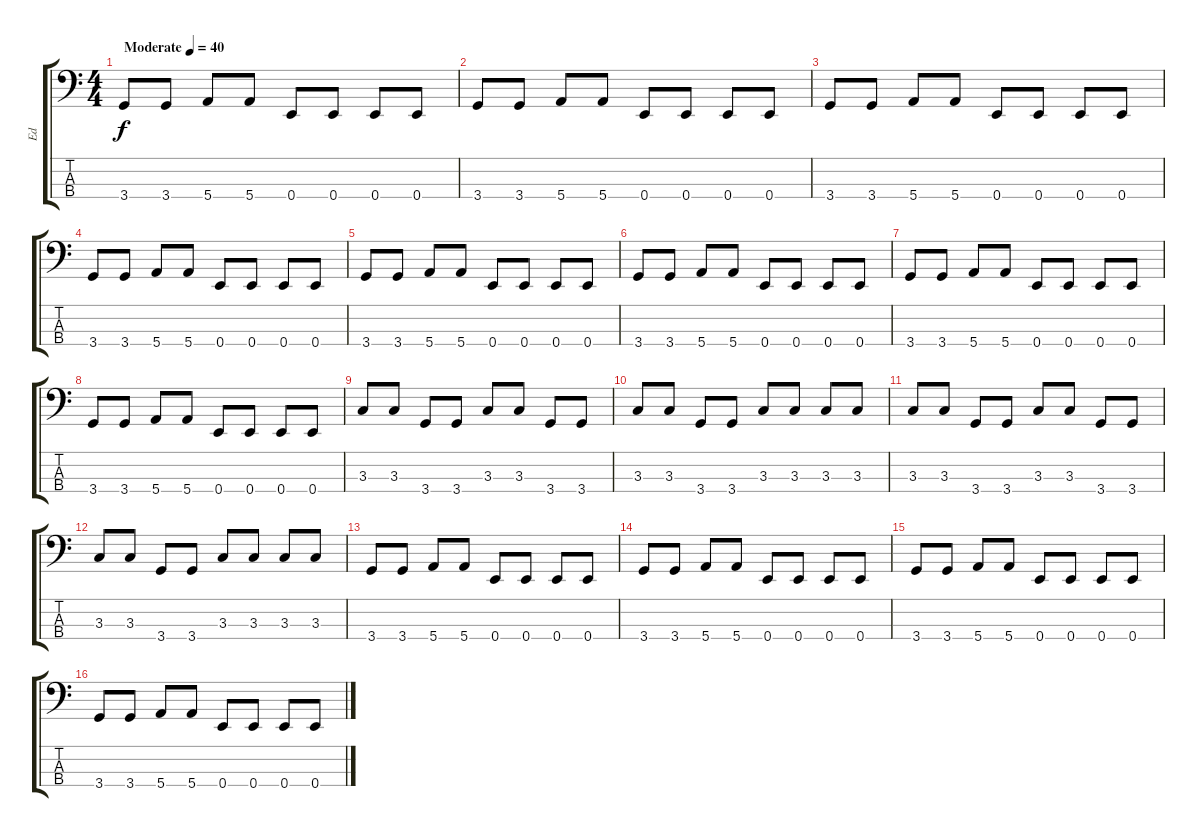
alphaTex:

\track ("Ed" "Ed") {instrument electricbassfinger}
\staff {score tabs}
\tuning (G2 D2 A1 E1) {hide}
\ts (4 4)
\tempo (40 "Moderate")
\clef f4
\ks c
3.4.8{dy f instrument electricbassfinger} 3.4.8 5.4.8 5.4.8 0.4.8 0.4.8 0.4.8 0.4.8 |
3.4.8 3.4.8 5.4.8 5.4.8 0.4.8 0.4.8 0.4.8 0.4.8 |
3.4.8 3.4.8 5.4.8 5.4.8 0.4.8 0.4.8 0.4.8 0.4.8 |
3.4.8 3.4.8 5.4.8 5.4.8 0.4.8 0.4.8 0.4.8 0.4.8 |
3.4.8 3.4.8 5.4.8 5.4.8 0.4.8 0.4.8 0.4.8 0.4.8 |
3.4.8 3.4.8 5.4.8 5.4.8 0.4.8 0.4.8 0.4.8 0.4.8 |
3.4.8 3.4.8 5.4.8 5.4.8 0.4.8 0.4.8 0.4.8 0.4.8 |
3.4.8 3.4.8 5.4.8 5.4.8 0.4.8 0.4.8 0.4.8 0.4.8 |
3.3.8 3.3.8 3.4.8 3.4.8 3.3.8 3.3.8 3.4.8 3.4.8 |
3.3.8 3.3.8 3.4.8 3.4.8 3.3.8 3.3.8 3.3.8 3.3.8 |
3.3.8 3.3.8 3.4.8 3.4.8 3.3.8 3.3.8 3.4.8 3.4.8 |
3.3.8 3.3.8 3.4.8 3.4.8 3.3.8 3.3.8 3.3.8 3.3.8 |
3.4.8 3.4.8 5.4.8 5.4.8 0.4.8 0.4.8 0.4.8 0.4.8 |
3.4.8 3.4.8 5.4.8 5.4.8 0.4.8 0.4.8 0.4.8 0.4.8 |
3.4.8 3.4.8 5.4.8 5.4.8 0.4.8 0.4.8 0.4.8 0.4.8 |
3.4.8 3.4.8 5.4.8 5.4.8 0.4.8 0.4.8 0.4.8 0.4.8
